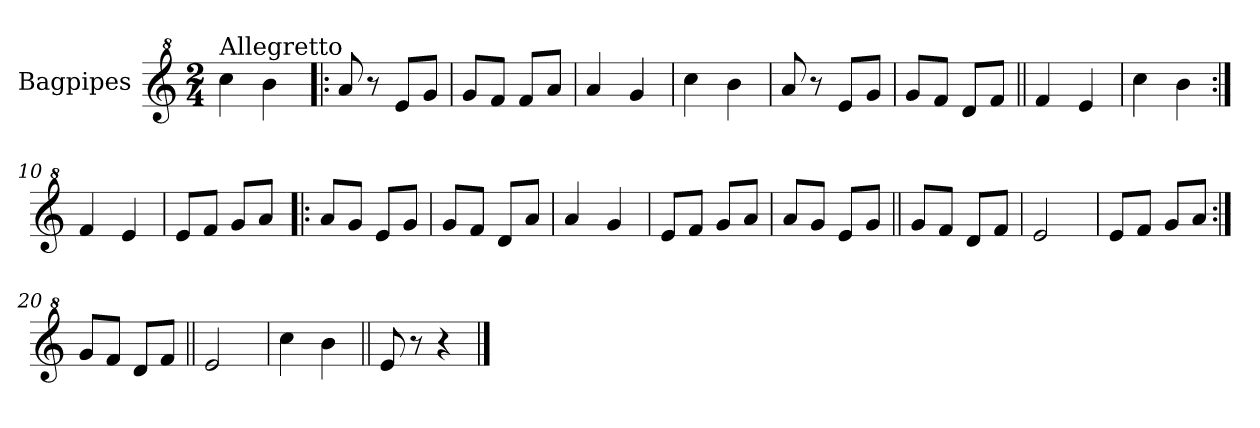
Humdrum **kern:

**kern
*part1
*staff1
*I"Bagpipes
*I'Bag
*clefG^2
*k[]
*C:
*M2/4
=1
!LO:TX:a:t=Allegretto
4ccc\
4bb\
=2!|:
8aa/
8r
8ee/L
8gg/J
=3
8gg/L
8ff/J
8ff/L
8aa/J
=4
4aa/
4gg/
=5
4ccc\
4bb\
=6
8aa/
8r
8ee/L
8gg/J
=7
8gg/L
8ff/J
8dd/L
8ff/J
=8||
4ff/
4ee/
=9
4ccc\
4bb\
=10:|!
4ff/
4ee/
=11
8ee/L
8ff/J
8gg/L
8aa/J
=12!|:
8aa/L
8gg/J
8ee/L
8gg/J
!!LO:LB:g=z
=13
8gg/L
8ff/J
8dd/L
8aa/J
=14
4aa/
4gg/
=15
8ee/L
8ff/J
8gg/L
8aa/J
=16
8aa/L
8gg/J
8ee/L
8gg/J
=17||
8gg/L
8ff/J
8dd/L
8ff/J
=18
2ee/
=19
8ee/L
8ff/J
8gg/L
8aa/J
=20:|!
8gg/L
8ff/J
8dd/L
8ff/J
=21||
2ee/
=22
4ccc\
4bb\
=23||
8ee/
8r
4r
==
*-
